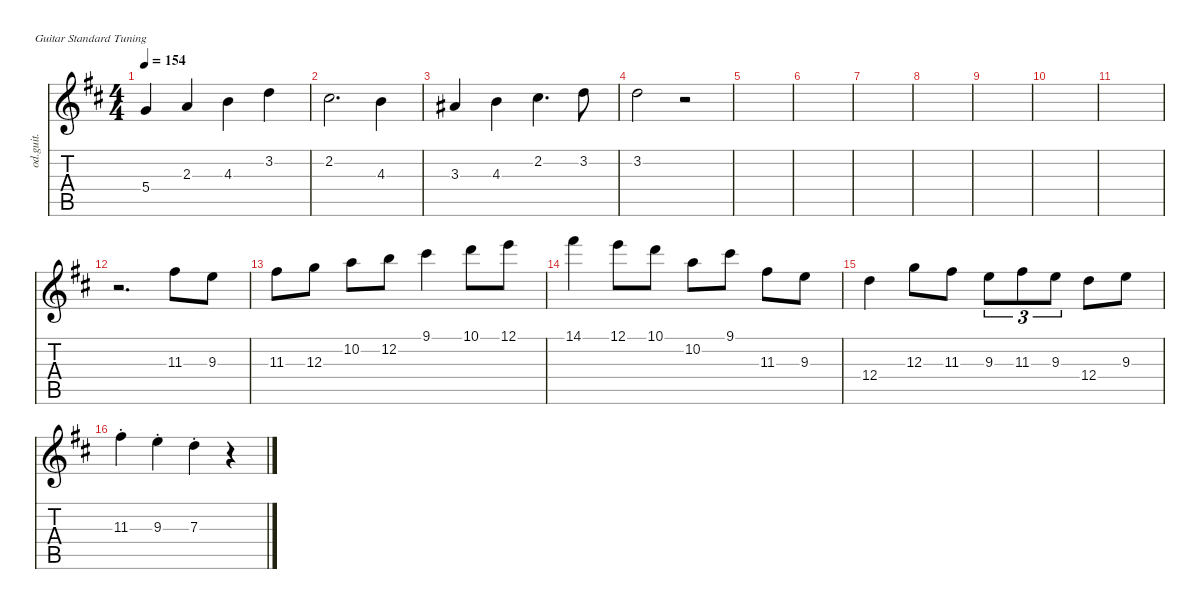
\defaultSystemsLayout 4
\hideDynamics
\bracketExtendMode nobrackets
\track ("Overdriven Guitar" "od.guit.") {instrument overdrivenguitar}
\staff {score tabs}
\tuning (E4 B3 G3 D3 A2 E2)
\ts (4 4)
\tempo 154
\clef g2
\ks d
5.4{acc forcenatural}.4{dy mf} 2.3{acc forcenatural}.4 4.3{acc forcenatural}.4 3.2{acc forcenatural}.4 |
2.2{acc #}.2{d} 4.3{acc forcenatural}.4 |
3.3{acc #}.4 4.3{acc forcenatural}.4 2.2{acc #}.4{d} 3.2{acc forcenatural}.8 |
3.2{acc forcenatural}.2 r.2 |
|
|
|
|
|
|
|
r.2{d instrument overdrivenguitar} 11.3{acc #}.8 9.3{acc forcenatural}.8 |
11.3{acc #}.8 12.3{acc forcenatural}.8 10.2{acc forcenatural}.8 12.2{acc forcenatural}.8 9.1{acc #}.4 10.1{acc forcenatural}.8 12.1{acc forcenatural}.8 |
14.1{acc #}.4 12.1{acc forcenatural}.8 10.1{acc forcenatural}.8 10.2{acc forcenatural}.8 9.1{acc #}.8 11.3{acc #}.8 9.3{acc forcenatural}.8 |
12.4{acc forcenatural}.4 12.3{acc forcenatural}.8 11.3{acc #}.8 9.3{acc forcenatural}.8{tu (3 2)} 11.3{acc #}.8{tu (3 2)} 9.3{acc forcenatural}.8{tu (3 2)} 12.4{acc forcenatural}.8 9.3{acc forcenatural}.8 |
11.3{st acc #}.4 9.3{st acc forcenatural}.4 7.3{st acc forcenatural}.4 r.4
